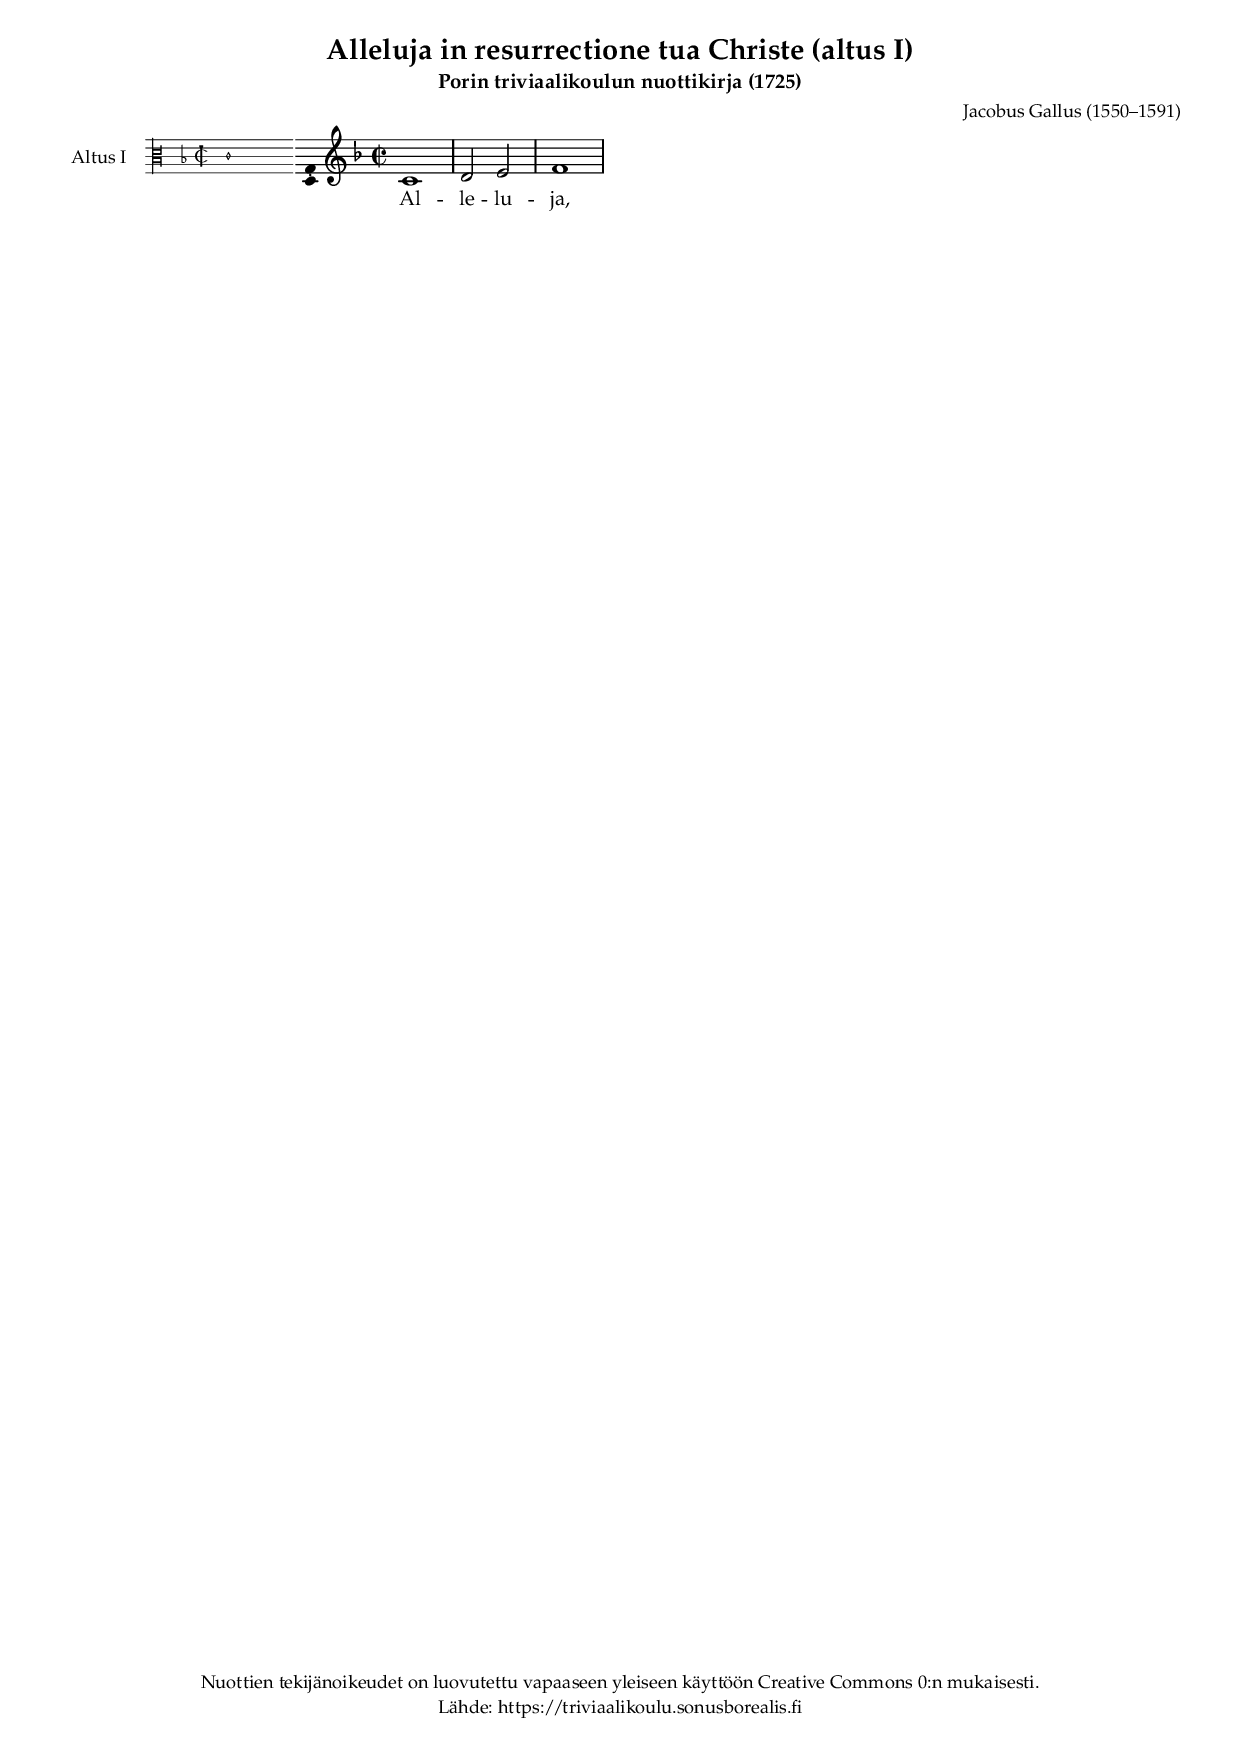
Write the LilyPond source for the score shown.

\version "2.19.49"
\include "suomi.ly"


stanzaOneLyricsChoirOne = \lyricmode {
    Al -- le -- lu -- ja, al -- le -- lu -- ja, 
    al -- le -- lu -- ja, al -- le -- lu -- ja, 
    al -- le -- lu -- ja __ _ _ _ _
    In re -- sur -- rec -- ti -- o -- ne tu -- a,
    Chris -- te, al -- le -- lu -- ja,

    al -- le -- lu -- ja, al -- le -- lu -- ja, 
    al -- le -- lu -- ja, al -- le -- lu -- ja, 
    al -- le -- lu -- ja.

    Sur -- re -- xit Do -- mi -- nus de
    se -- pul -- cro, al -- le -- lu -- ja, 
    al -- le -- lu -- ja, al -- le -- lu -- ja.

    Al -- le -- lu -- ja, al -- le -- lu -- ja, 
    al -- le -- lu -- ja.

    Ga -- vi -- si sunt  di -- sci -- pu -- li,
    al -- le -- lu -- ja, al -- le -- lu -- ja, 
    al -- le -- lu -- ja, 

    al -- le -- lu -- ja, __ _ _ _ _
    al -- le -- lu -- ja, __ _ _ _ _
    al -- le -- lu -- ja, __ _ _ _ _
    al -- le -- lu -- ja.
}



\include "alleluja-in-resurrectione-tua-christe.header.ily"

% First choir

AltoOneMusic = \relative c' {
	\set Staff.instrumentName = #"Altus I"
	\set Staff.shortInstrumentName = "A I"

	\incipit { \clef "mensural-c3" \key f \major \time 2/2 c'1 }

	c1 | d2 e | f1 |
}


\header {
  title = "Alleluja in resurrectione tua Christe (altus I)"
}


\score {
  \new StaffGroup = choirOneStaff <<
    \new Staff <<
      \new Voice = "Alto" {
        \global
        \AltoOneMusic
      }
     \new Lyrics \lyricsto "Alto" {
       \stanzaOneLyricsChoirOne
     }
    >>
  >>

  \midi {
    \tempo 2 = 90
  }
  \layout {
    \context {
      \Staff
      \consists "Ambitus_engraver"
		
    }
    indent = 4\cm
    incipit-width = 2.5\cm
    \context {
     \Score
     \override VerticalAxisGroup.remove-first = ##t
    }
  }
}
